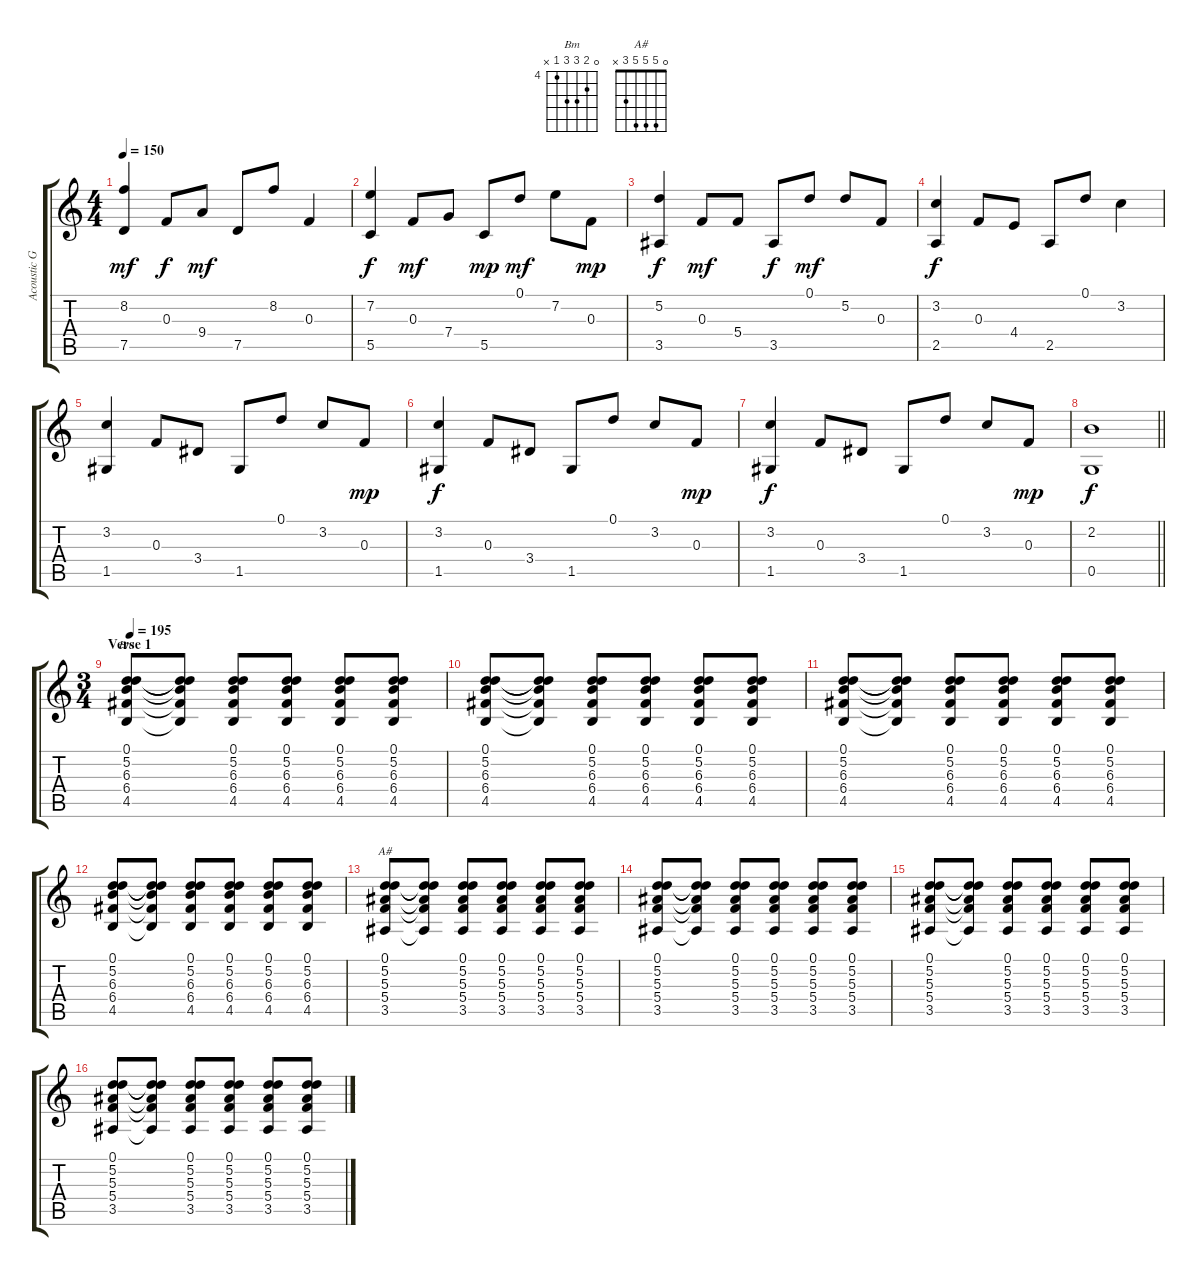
\track ("Acoustic Guitar R" "Acoustic G") {instrument acousticguitarsteel}
\staff {score tabs}
\tuning (D4 A3 F3 C3 G2 D2) {hide}
\chord ("Bm" 0 5 6 6 4 x) {firstfret 4}
\chord ("A#" 0 5 5 5 3 x)
\ts (4 4)
\tempo 150
\clef g2
\ks c
(8.2 7.5).4{dy mf} 0.3.8{dy f} 9.4.8{dy mf} 7.5.8 8.2.8 0.3.4 |
(7.2 5.5).4{dy f} 0.3.8{dy mf} 7.4.8 5.5.8{dy mp} 0.1.8{dy mf} 7.2.8 0.3.8{dy mp} |
(5.2 3.5).4{dy f} 0.3.8{dy mf} 5.4.8 3.5.8{dy f} 0.1.8{dy mf} 5.2.8 0.3.8 |
(3.2 2.5).4{dy f} 0.3.8 4.4.8 2.5.8 0.1.8 3.2.4 |
(3.2 1.5).4 0.3.8 3.4.8 1.5.8 0.1.8 3.2.8 0.3.8{dy mp} |
(3.2 1.5).4{dy f} 0.3.8 3.4.8 1.5.8 0.1.8 3.2.8 0.3.8{dy mp} |
(3.2 1.5).4{dy f} 0.3.8 3.4.8 1.5.8 0.1.8 3.2.8 0.3.8{dy mp} |
\barLineRight lightlight
(2.2 0.5).1{dy f} |
\ts (3 4)
\section ("" "Verse 1")
\tempo 195
(0.1 5.2 6.3 6.4 4.5).8{ch "Bm" volume 12} (0.1{t} 5.2{t} 6.3{t} 6.4{t} 4.5{t}).8 (0.1 5.2 6.3 6.4 4.5).8 (0.1 5.2 6.3 6.4 4.5).8 (0.1 5.2 6.3 6.4 4.5).8 (0.1 5.2 6.3 6.4 4.5).8 |
(0.1 5.2 6.3 6.4 4.5).8 (0.1{t} 5.2{t} 6.3{t} 6.4{t} 4.5{t}).8 (0.1 5.2 6.3 6.4 4.5).8 (0.1 5.2 6.3 6.4 4.5).8 (0.1 5.2 6.3 6.4 4.5).8 (0.1 5.2 6.3 6.4 4.5).8 |
(0.1 5.2 6.3 6.4 4.5).8 (0.1{t} 5.2{t} 6.3{t} 6.4{t} 4.5{t}).8 (0.1 5.2 6.3 6.4 4.5).8 (0.1 5.2 6.3 6.4 4.5).8 (0.1 5.2 6.3 6.4 4.5).8 (0.1 5.2 6.3 6.4 4.5).8 |
(0.1 5.2 6.3 6.4 4.5).8 (0.1{t} 5.2{t} 6.3{t} 6.4{t} 4.5{t}).8 (0.1 5.2 6.3 6.4 4.5).8 (0.1 5.2 6.3 6.4 4.5).8 (0.1 5.2 6.3 6.4 4.5).8 (0.1 5.2 6.3 6.4 4.5).8 |
(0.1 5.2 5.3 5.4 3.5).8{ch "A#"} (0.1{t} 5.2{t} 5.3{t} 5.4{t} 3.5{t}).8 (0.1 5.2 5.3 5.4 3.5).8 (0.1 5.2 5.3 5.4 3.5).8 (0.1 5.2 5.3 5.4 3.5).8 (0.1 5.2 5.3 5.4 3.5).8 |
(0.1 5.2 5.3 5.4 3.5).8 (0.1{t} 5.2{t} 5.3{t} 5.4{t} 3.5{t}).8 (0.1 5.2 5.3 5.4 3.5).8 (0.1 5.2 5.3 5.4 3.5).8 (0.1 5.2 5.3 5.4 3.5).8 (0.1 5.2 5.3 5.4 3.5).8 |
(0.1 5.2 5.3 5.4 3.5).8 (0.1{t} 5.2{t} 5.3{t} 5.4{t} 3.5{t}).8 (0.1 5.2 5.3 5.4 3.5).8 (0.1 5.2 5.3 5.4 3.5).8 (0.1 5.2 5.3 5.4 3.5).8 (0.1 5.2 5.3 5.4 3.5).8 |
(0.1 5.2 5.3 5.4 3.5).8 (0.1{t} 5.2{t} 5.3{t} 5.4{t} 3.5{t}).8 (0.1 5.2 5.3 5.4 3.5).8 (0.1 5.2 5.3 5.4 3.5).8 (0.1 5.2 5.3 5.4 3.5).8 (0.1 5.2 5.3 5.4 3.5).8
